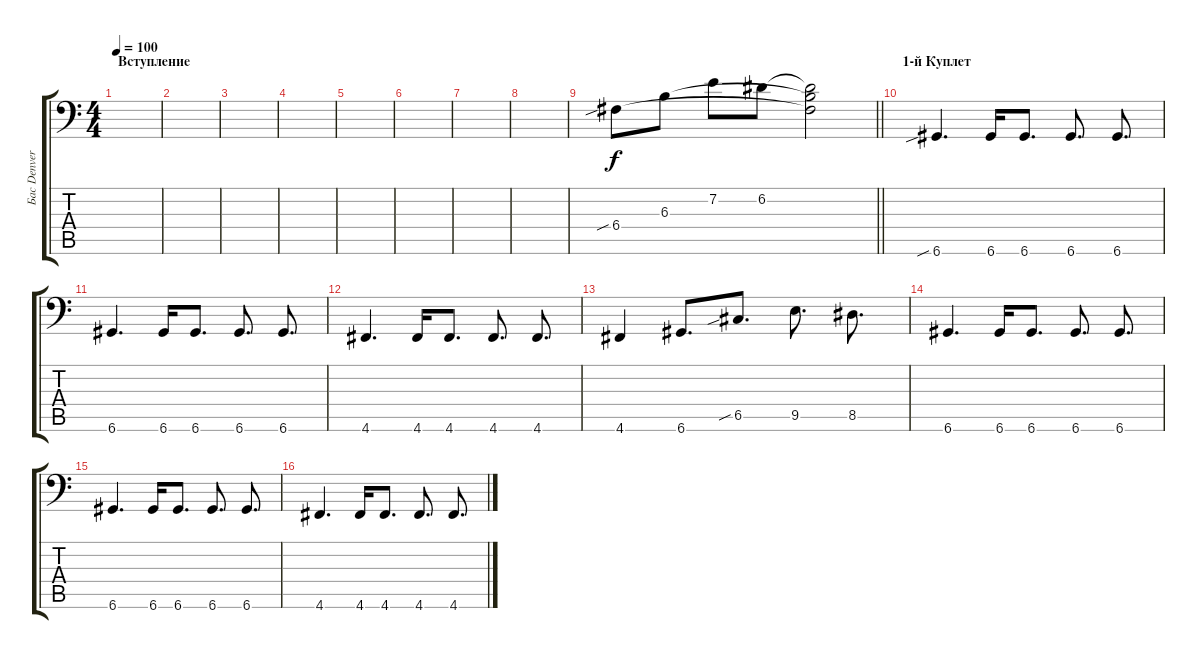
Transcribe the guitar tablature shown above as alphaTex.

\track ("Бас Denver" "Бас Denver") {instrument electricbassfinger}
\staff {score tabs}
\tuning (D3 A2 F2 C2 G1 D1) {hide}
\ts (4 4)
\section ("" "Вступление")
\tempo 100
\clef f4
\ks c
|
|
|
|
|
|
|
|
\barLineRight lightlight
6.4{sib}.8 6.3.8 7.2.8 6.2.8 (6.2{t} 6.3{t} 6.4{t}).2 |
\section ("" "1-й Куплет")
6.6{sib}.4{d} 6.6.16 6.6.8{d} 6.6.8{d} 6.6.8{d} |
6.6.4{d} 6.6.16 6.6.8{d} 6.6.8{d} 6.6.8{d} |
4.6.4{d} 4.6.16 4.6.8{d} 4.6.8{d} 4.6.8{d} |
4.6.4 6.6.8{d} 6.5{sib}.8{d} 9.5.8{d} 8.5.8{d} |
6.6.4{d} 6.6.16 6.6.8{d} 6.6.8{d} 6.6.8{d} |
6.6.4{d} 6.6.16 6.6.8{d} 6.6.8{d} 6.6.8{d} |
4.6.4{d} 4.6.16 4.6.8{d} 4.6.8{d} 4.6.8{d}
